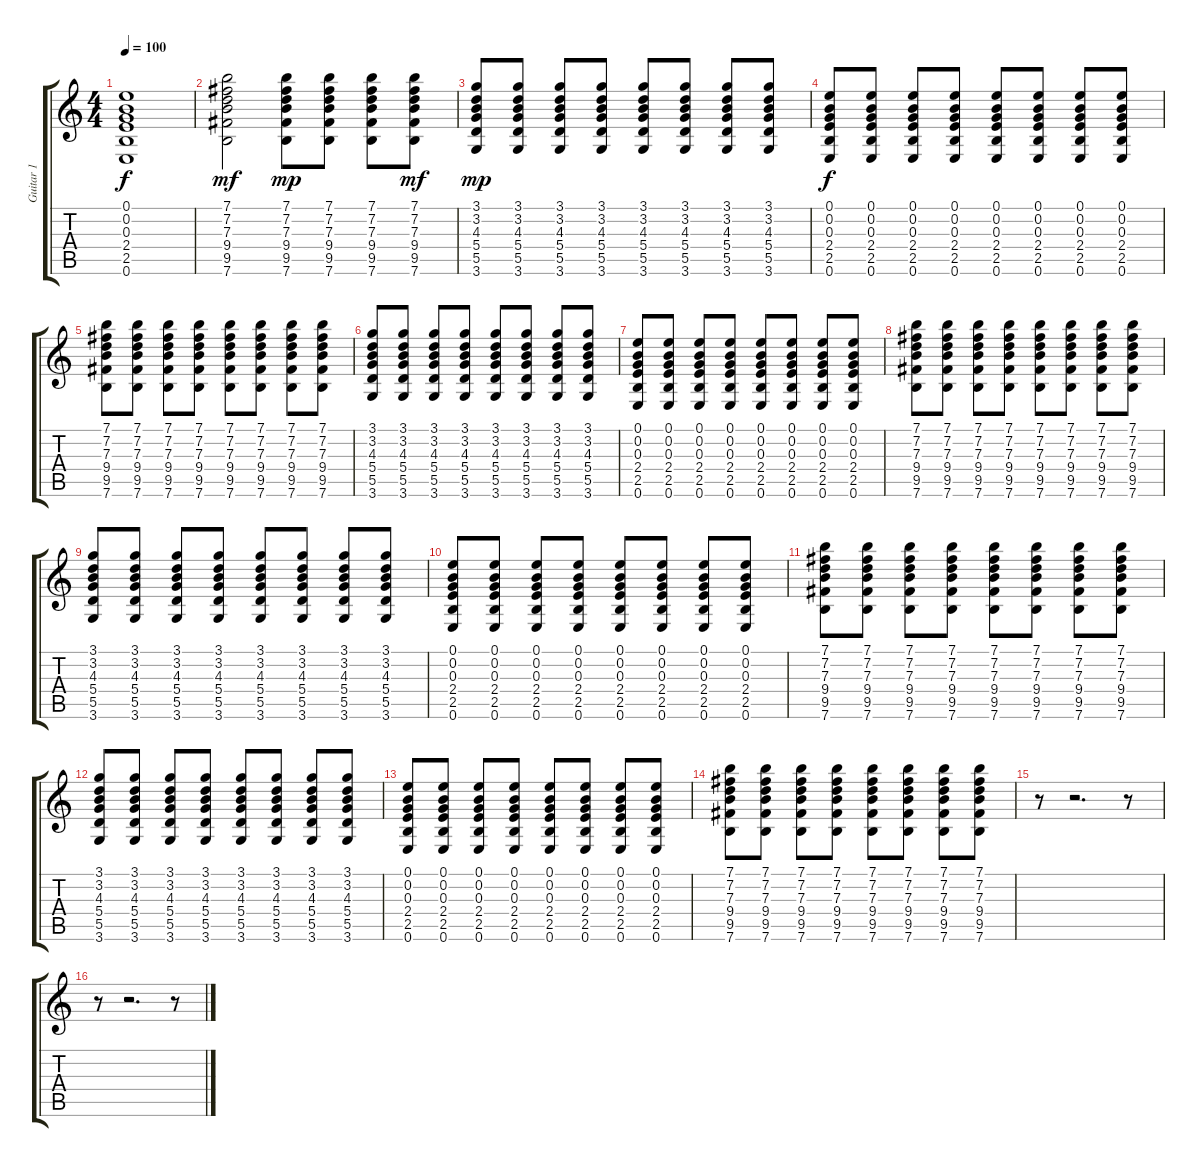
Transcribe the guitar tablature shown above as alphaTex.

\track ("Guitar 1" "Guitar 1") {instrument electricguitarclean}
\staff {score tabs}
\tuning (E4 B3 G3 D3 A2 E2) {hide}
\ts (4 4)
\tempo 100
\clef g2
\ks c
(0.1 0.2 0.3 2.4 2.5 0.6).1{dy f} |
(7.1 7.2 7.3 9.4 9.5 7.6).2{dy mf} (7.1 7.2 7.3 9.4 9.5 7.6).8{dy mp} (7.1 7.2 7.3 9.4 9.5 7.6).8 (7.1 7.2 7.3 9.4 9.5 7.6).8 (7.1 7.2 7.3 9.4 9.5 7.6).8{dy mf} |
(3.1 3.2 4.3 5.4 5.5 3.6).8{dy mp} (3.1 3.2 4.3 5.4 5.5 3.6).8 (3.1 3.2 4.3 5.4 5.5 3.6).8 (3.1 3.2 4.3 5.4 5.5 3.6).8 (3.1 3.2 4.3 5.4 5.5 3.6).8 (3.1 3.2 4.3 5.4 5.5 3.6).8 (3.1 3.2 4.3 5.4 5.5 3.6).8 (3.1 3.2 4.3 5.4 5.5 3.6).8 |
(0.1 0.2 0.3 2.4 2.5 0.6).8{dy f} (0.1 0.2 0.3 2.4 2.5 0.6).8 (0.1 0.2 0.3 2.4 2.5 0.6).8 (0.1 0.2 0.3 2.4 2.5 0.6).8 (0.1 0.2 0.3 2.4 2.5 0.6).8 (0.1 0.2 0.3 2.4 2.5 0.6).8 (0.1 0.2 0.3 2.4 2.5 0.6).8 (0.1 0.2 0.3 2.4 2.5 0.6).8 |
(7.1 7.2 7.3 9.4 9.5 7.6).8 (7.1 7.2 7.3 9.4 9.5 7.6).8 (7.1 7.2 7.3 9.4 9.5 7.6).8 (7.1 7.2 7.3 9.4 9.5 7.6).8 (7.1 7.2 7.3 9.4 9.5 7.6).8 (7.1 7.2 7.3 9.4 9.5 7.6).8 (7.1 7.2 7.3 9.4 9.5 7.6).8 (7.1 7.2 7.3 9.4 9.5 7.6).8 |
(3.1 3.2 4.3 5.4 5.5 3.6).8 (3.1 3.2 4.3 5.4 5.5 3.6).8 (3.1 3.2 4.3 5.4 5.5 3.6).8 (3.1 3.2 4.3 5.4 5.5 3.6).8 (3.1 3.2 4.3 5.4 5.5 3.6).8 (3.1 3.2 4.3 5.4 5.5 3.6).8 (3.1 3.2 4.3 5.4 5.5 3.6).8 (3.1 3.2 4.3 5.4 5.5 3.6).8 |
(0.1 0.2 0.3 2.4 2.5 0.6).8 (0.1 0.2 0.3 2.4 2.5 0.6).8 (0.1 0.2 0.3 2.4 2.5 0.6).8 (0.1 0.2 0.3 2.4 2.5 0.6).8 (0.1 0.2 0.3 2.4 2.5 0.6).8 (0.1 0.2 0.3 2.4 2.5 0.6).8 (0.1 0.2 0.3 2.4 2.5 0.6).8 (0.1 0.2 0.3 2.4 2.5 0.6).8 |
(7.1 7.2 7.3 9.4 9.5 7.6).8 (7.1 7.2 7.3 9.4 9.5 7.6).8 (7.1 7.2 7.3 9.4 9.5 7.6).8 (7.1 7.2 7.3 9.4 9.5 7.6).8 (7.1 7.2 7.3 9.4 9.5 7.6).8 (7.1 7.2 7.3 9.4 9.5 7.6).8 (7.1 7.2 7.3 9.4 9.5 7.6).8 (7.1 7.2 7.3 9.4 9.5 7.6).8 |
(3.1 3.2 4.3 5.4 5.5 3.6).8 (3.1 3.2 4.3 5.4 5.5 3.6).8 (3.1 3.2 4.3 5.4 5.5 3.6).8 (3.1 3.2 4.3 5.4 5.5 3.6).8 (3.1 3.2 4.3 5.4 5.5 3.6).8 (3.1 3.2 4.3 5.4 5.5 3.6).8 (3.1 3.2 4.3 5.4 5.5 3.6).8 (3.1 3.2 4.3 5.4 5.5 3.6).8 |
(0.1 0.2 0.3 2.4 2.5 0.6).8 (0.1 0.2 0.3 2.4 2.5 0.6).8 (0.1 0.2 0.3 2.4 2.5 0.6).8 (0.1 0.2 0.3 2.4 2.5 0.6).8 (0.1 0.2 0.3 2.4 2.5 0.6).8 (0.1 0.2 0.3 2.4 2.5 0.6).8 (0.1 0.2 0.3 2.4 2.5 0.6).8 (0.1 0.2 0.3 2.4 2.5 0.6).8 |
(7.1 7.2 7.3 9.4 9.5 7.6).8 (7.1 7.2 7.3 9.4 9.5 7.6).8 (7.1 7.2 7.3 9.4 9.5 7.6).8 (7.1 7.2 7.3 9.4 9.5 7.6).8 (7.1 7.2 7.3 9.4 9.5 7.6).8 (7.1 7.2 7.3 9.4 9.5 7.6).8 (7.1 7.2 7.3 9.4 9.5 7.6).8 (7.1 7.2 7.3 9.4 9.5 7.6).8 |
(3.1 3.2 4.3 5.4 5.5 3.6).8 (3.1 3.2 4.3 5.4 5.5 3.6).8 (3.1 3.2 4.3 5.4 5.5 3.6).8 (3.1 3.2 4.3 5.4 5.5 3.6).8 (3.1 3.2 4.3 5.4 5.5 3.6).8 (3.1 3.2 4.3 5.4 5.5 3.6).8 (3.1 3.2 4.3 5.4 5.5 3.6).8 (3.1 3.2 4.3 5.4 5.5 3.6).8 |
(0.1 0.2 0.3 2.4 2.5 0.6).8 (0.1 0.2 0.3 2.4 2.5 0.6).8 (0.1 0.2 0.3 2.4 2.5 0.6).8 (0.1 0.2 0.3 2.4 2.5 0.6).8 (0.1 0.2 0.3 2.4 2.5 0.6).8 (0.1 0.2 0.3 2.4 2.5 0.6).8 (0.1 0.2 0.3 2.4 2.5 0.6).8 (0.1 0.2 0.3 2.4 2.5 0.6).8 |
(7.1 7.2 7.3 9.4 9.5 7.6).8 (7.1 7.2 7.3 9.4 9.5 7.6).8 (7.1 7.2 7.3 9.4 9.5 7.6).8 (7.1 7.2 7.3 9.4 9.5 7.6).8 (7.1 7.2 7.3 9.4 9.5 7.6).8 (7.1 7.2 7.3 9.4 9.5 7.6).8 (7.1 7.2 7.3 9.4 9.5 7.6).8 (7.1 7.2 7.3 9.4 9.5 7.6).8 |
r.8 r.2{d} r.8 |
r.8 r.2{d} r.8
